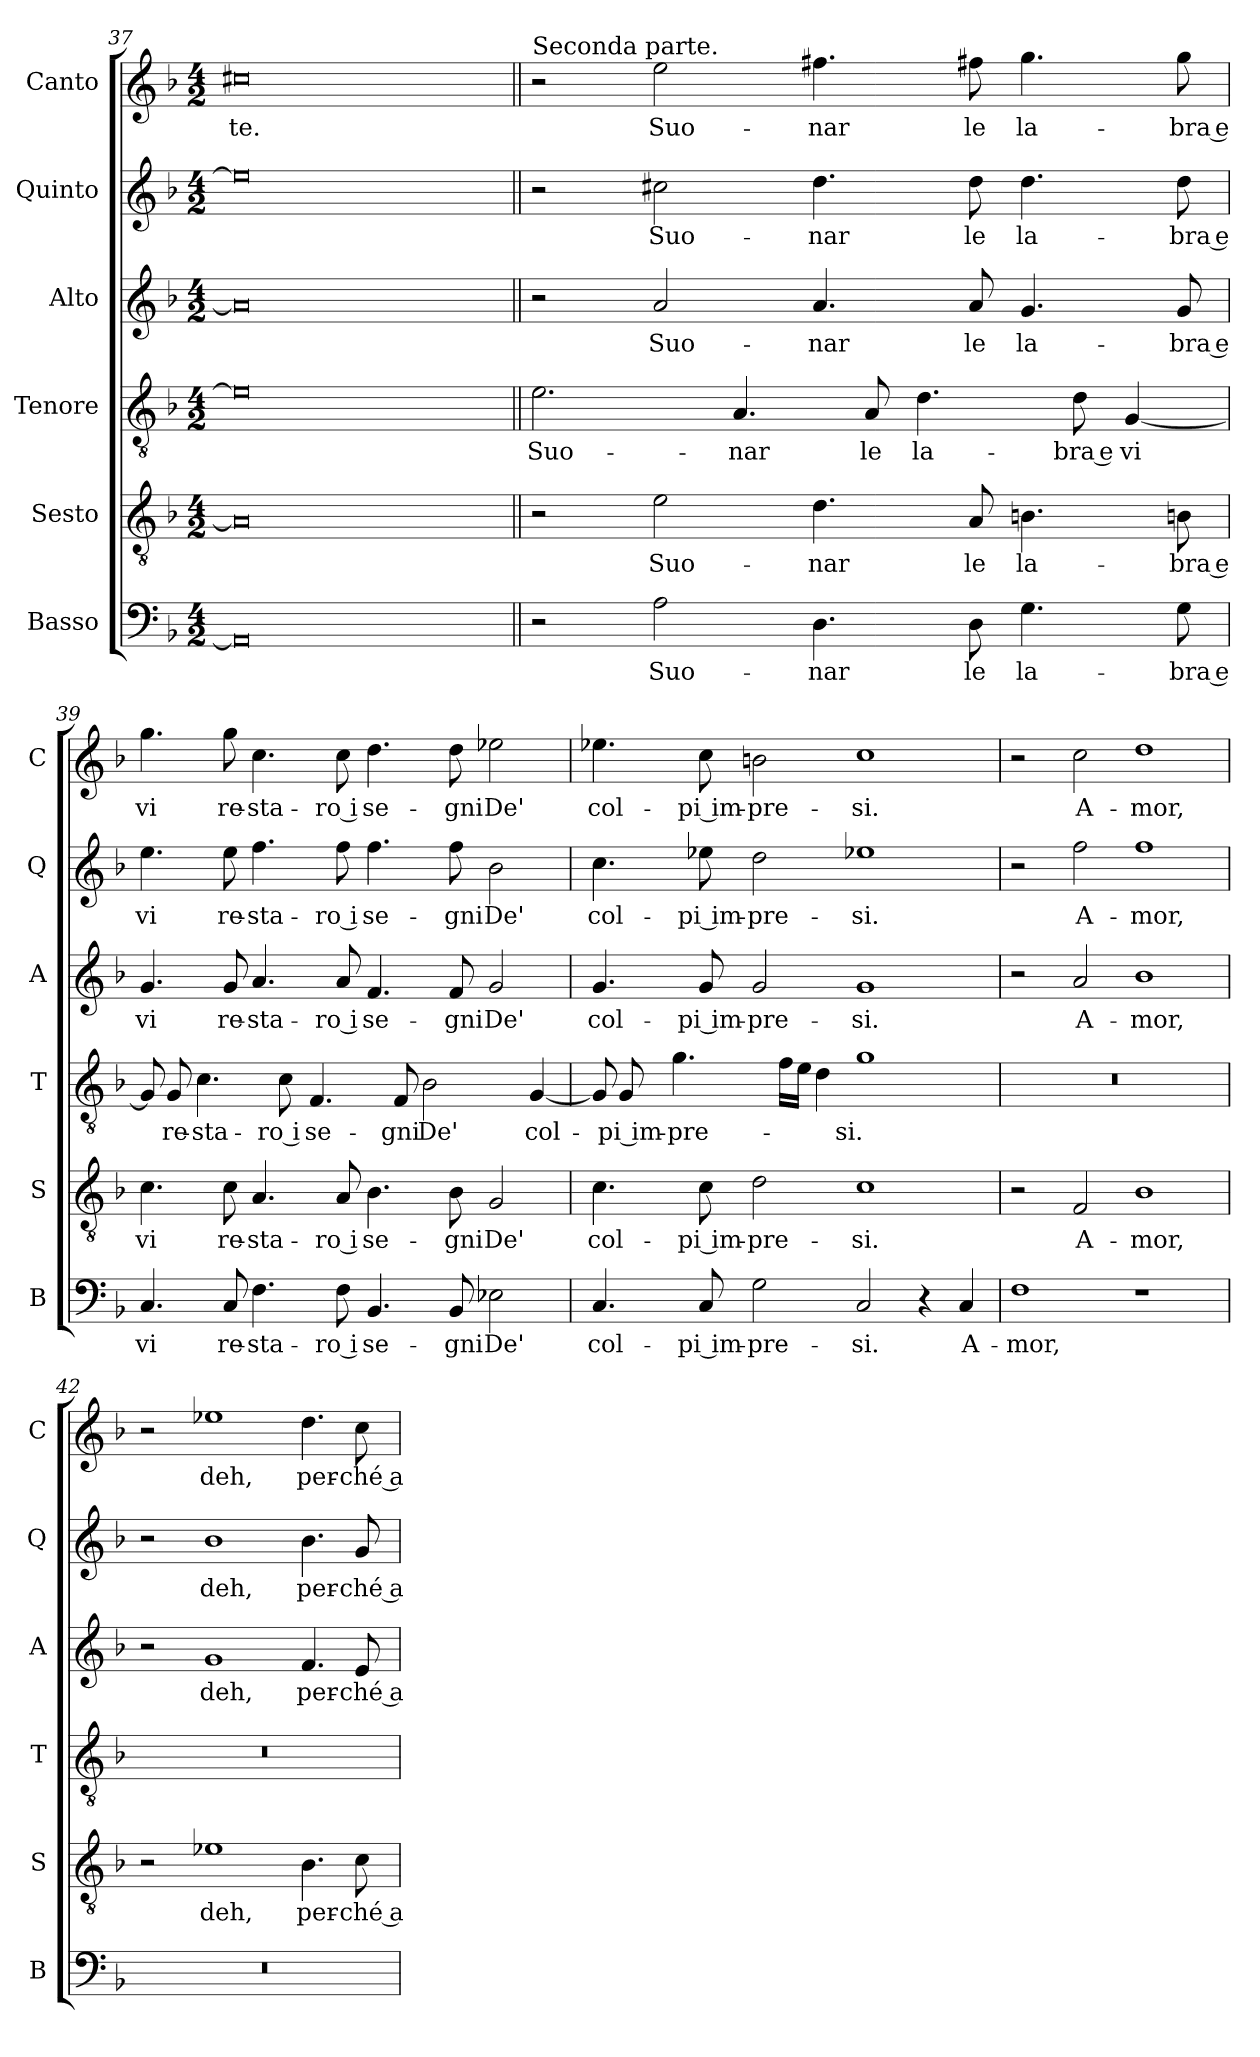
**kern	**text	**kern	**text	**kern	**text	**kern	**text	**kern	**text	**kern	**text
*part6	*part6	*part5	*part5	*part4	*part4	*part3	*part3	*part2	*part2	*part1	*part1
*staff6	*staff6	*staff5	*staff5	*staff4	*staff4	*staff3	*staff3	*staff2	*staff2	*staff1	*staff1
*I"Basso	*	*I"Sesto	*	*I"Tenore	*	*I"Alto	*	*I"Quinto	*	*I"Canto	*
*I'B	*	*I'S	*	*I'T	*	*I'A	*	*I'Q	*	*I'C	*
*clefF4	*	*clefGv2	*	*clefGv2	*	*clefG2	*	*clefG2	*	*clefG2	*
*k[b-]	*	*k[b-]	*	*k[b-]	*	*k[b-]	*	*k[b-]	*	*k[b-]	*
*d:	*	*d:	*	*d:	*	*d:	*	*d:	*	*d:	*
*M4/2	*	*M4/2	*	*M4/2	*	*M4/2	*	*M4/2	*	*M4/2	*
=37	=37	=37	=37	=37	=37	=37	=37	=37	=37	=37	=37
0AA]	.	0A]	.	0e]	.	0a]	.	0ee]	.	0cc#X	-te.
=38||	=38||	=38||	=38||	=38||	=38||	=38||	=38||	=38||	=38||	=38||	=38||
!	!	!	!	!	!	!	!	!	!	!LO:TX:a:t=Seconda parte.	!
2r	.	2r	.	2.e	Suo-	2r	.	2r	.	2r	.
2A	Suo-	2e	Suo-	.	.	2a	Suo-	2cc#X	Suo-	2ee	Suo-
.	.	.	.	4.A	-nar	.	.	.	.	.	.
4.D	-nar	4.d	-nar	.	.	4.a	-nar	4.dd	-nar	4.ff#X	-nar
.	.	.	.	8A	le	.	.	.	.	.	.
.	.	.	.	4.d	la-	.	.	.	.	.	.
8D	le	8A	le	.	.	8a	le	8dd	le	8ff#X	le
4.G	la-	4.Bn	la-	.	.	4.g	la-	4.dd	la-	4.gg	la-
.	.	.	.	8d	-bra e	.	.	.	.	.	.
.	.	.	.	[4G	vi	.	.	.	.	.	.
8G	-bra e	8Bn	-bra e	.	.	8g	-bra e	8dd	-bra e	8gg	-bra e
=39	=39	=39	=39	=39	=39	=39	=39	=39	=39	=39	=39
4.C	vi	4.c	vi	8G]	.	4.g	vi	4.ee	vi	4.gg	vi
.	.	.	.	8G	re-	.	.	.	.	.	.
.	.	.	.	4.c	-sta-	.	.	.	.	.	.
8C	re-	8c	re-	.	.	8g	re-	8ee	re-	8gg	re-
4.F	-sta-	4.A	-sta-	.	.	4.a	-sta-	4.ff	-sta-	4.cc	-sta-
.	.	.	.	8c	-ro i	.	.	.	.	.	.
.	.	.	.	4.F	se-	.	.	.	.	.	.
8F	-ro i	8A	-ro i	.	.	8a	-ro i	8ff	-ro i	8cc	-ro i
4.BB-	se-	4.B-	se-	.	.	4.f	se-	4.ff	se-	4.dd	se-
.	.	.	.	8F	-gni	.	.	.	.	.	.
.	.	.	.	2B-	De'	.	.	.	.	.	.
8BB-	-gni	8B-	-gni	.	.	8f	-gni	8ff	-gni	8dd	-gni
2E-X	De'	2G	De'	.	.	2g	De'	2b-	De'	2ee-X	De'
.	.	.	.	[4G	col-	.	.	.	.	.	.
=40	=40	=40	=40	=40	=40	=40	=40	=40	=40	=40	=40
4.C	col-	4.c	col-	8G]	.	4.g	col-	4.cc	col-	4.ee-X	col-
.	.	.	.	8G	-pi im-	.	.	.	.	.	.
.	.	.	.	4.g	-pre-	.	.	.	.	.	.
8C	-pi im-	8c	-pi im-	.	.	8g	-pi im-	8ee-X	-pi im-	8cc	-pi im-
2G	-pre-	2d	-pre-	.	.	2g	-pre-	2dd	-pre-	2bn	-pre-
.	.	.	.	16fLL	.	.	.	.	.	.	.
.	.	.	.	16eJJ	.	.	.	.	.	.	.
.	.	.	.	4d	.	.	.	.	.	.	.
2C	-si.	1c	-si.	1g	-si.	1g	-si.	1ee-X	-si.	1cc	-si.
4r	.	.	.	.	.	.	.	.	.	.	.
4C	A-	.	.	.	.	.	.	.	.	.	.
=41	=41	=41	=41	=41	=41	=41	=41	=41	=41	=41	=41
1F	-mor,	2r	.	0r	.	2r	.	2r	.	2r	.
.	.	2F	A-	.	.	2a	A-	2ff	A-	2cc	A-
1r	.	1B-	-mor,	.	.	1b-	-mor,	1ff	-mor,	1dd	-mor,
=42	=42	=42	=42	=42	=42	=42	=42	=42	=42	=42	=42
0r	.	2r	.	0r	.	2r	.	2r	.	2r	.
.	.	1e-X	deh,	.	.	1g	deh,	1b-	deh,	1ee-X	deh,
.	.	4.B-	per-	.	.	4.f	per-	4.b-	per-	4.dd	per-
.	.	8c	-ché a	.	.	8e	-ché a	8g	-ché a	8cc	-ché a
=	=	=	=	=	=	=	=	=	=	=	=
*-	*-	*-	*-	*-	*-	*-	*-	*-	*-	*-	*-
